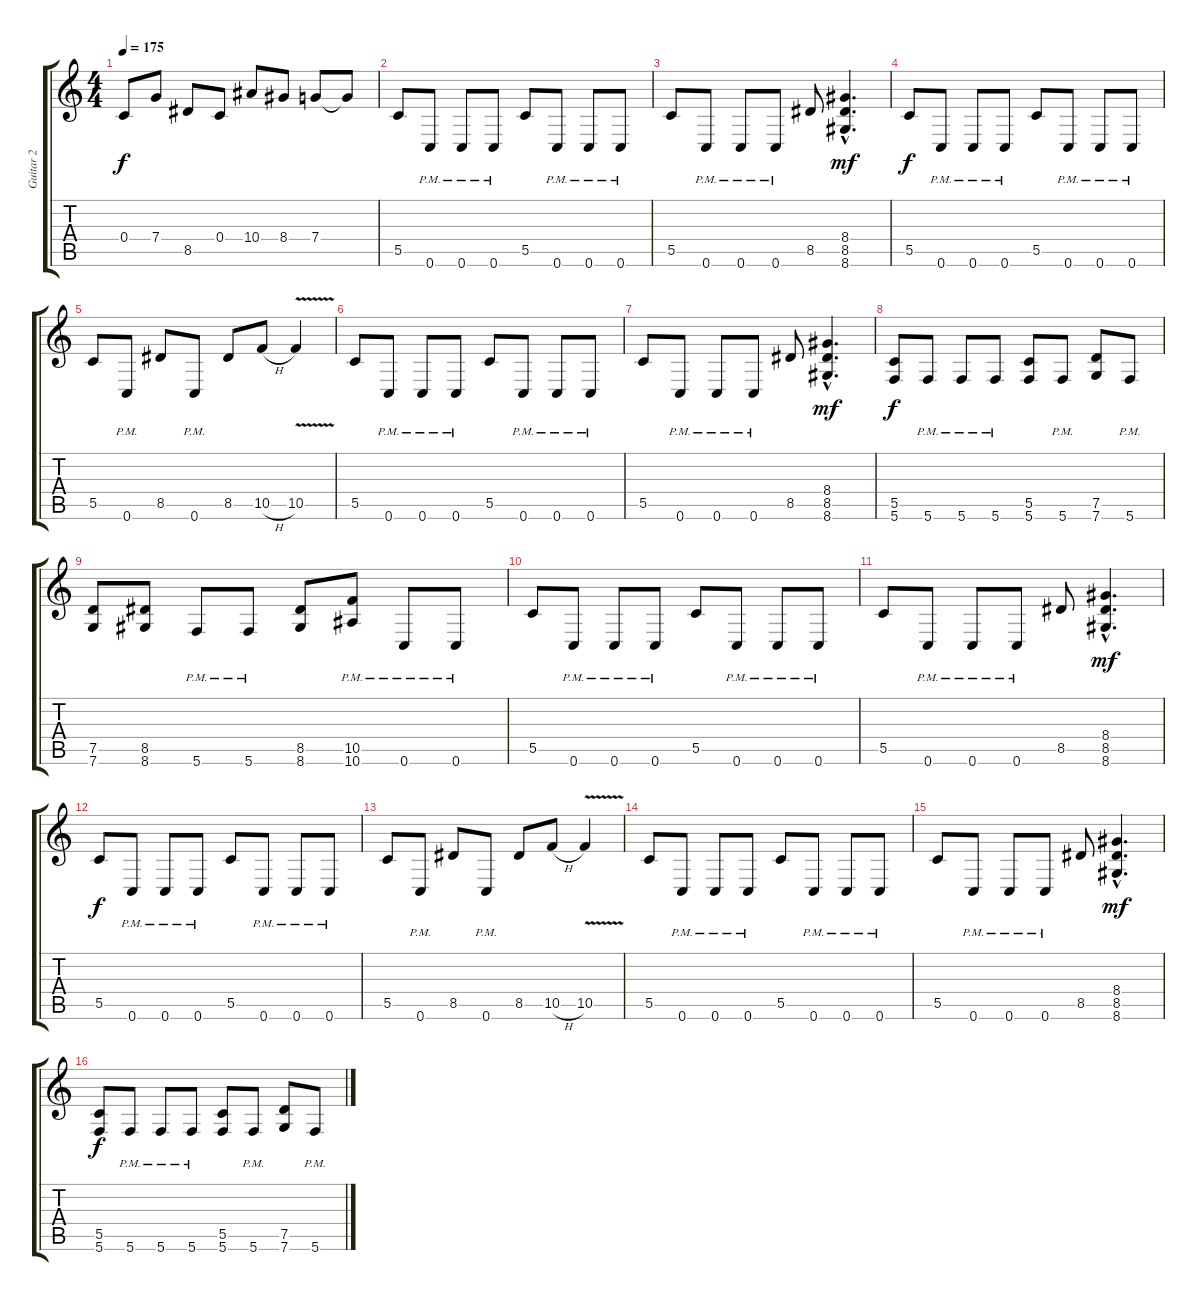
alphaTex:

\track ("Guitar 2" "Guitar 2") {instrument distortionguitar}
\staff {score tabs}
\tuning (D4 A3 F3 C3 G2 C2) {hide}
\ts (4 4)
\tempo 175
\clef g2
\ks c
0.4.8{dy f} 7.4.8 8.5.8 0.4.8 10.4.8 8.4.8 7.4.8 7.4{t}.8 |
5.5.8 0.6{pm}.8 0.6{pm}.8 0.6{pm}.8 5.5.8 0.6{pm}.8 0.6{pm}.8 0.6{pm}.8 |
5.5.8 0.6{pm}.8 0.6{pm}.8 0.6{pm}.8 8.5.8 (8.4{hac} 8.5{hac} 8.6{hac}).4{d dy mf} |
5.5.8{dy f} 0.6{pm}.8 0.6{pm}.8 0.6{pm}.8 5.5.8 0.6{pm}.8 0.6{pm}.8 0.6{pm}.8 |
5.5.8 0.6{pm}.8 8.5.8 0.6{pm}.8 8.5.8 10.5{h}.8 10.5{v}.4 |
5.5.8 0.6{pm}.8 0.6{pm}.8 0.6{pm}.8 5.5.8 0.6{pm}.8 0.6{pm}.8 0.6{pm}.8 |
5.5.8 0.6{pm}.8 0.6{pm}.8 0.6{pm}.8 8.5.8 (8.4{hac} 8.5{hac} 8.6{hac}).4{d dy mf} |
(5.5 5.6).8{dy f} 5.6{pm}.8 5.6{pm}.8 5.6{pm}.8 (5.5 5.6).8 5.6{pm}.8 (7.5 7.6).8 5.6{pm}.8 |
(7.5 7.6).8 (8.5 8.6).8 5.6{pm}.8 5.6{pm}.8 (8.5 8.6).8 (10.5 10.6{pm}).8 0.6{pm}.8 0.6{pm}.8 |
5.5.8 0.6{pm}.8 0.6{pm}.8 0.6{pm}.8 5.5.8 0.6{pm}.8 0.6{pm}.8 0.6{pm}.8 |
5.5.8 0.6{pm}.8 0.6{pm}.8 0.6{pm}.8 8.5.8 (8.4{hac} 8.5{hac} 8.6{hac}).4{d dy mf} |
5.5.8{dy f} 0.6{pm}.8 0.6{pm}.8 0.6{pm}.8 5.5.8 0.6{pm}.8 0.6{pm}.8 0.6{pm}.8 |
5.5.8 0.6{pm}.8 8.5.8 0.6{pm}.8 8.5.8 10.5{h}.8 10.5{v}.4 |
5.5.8 0.6{pm}.8 0.6{pm}.8 0.6{pm}.8 5.5.8 0.6{pm}.8 0.6{pm}.8 0.6{pm}.8 |
5.5.8 0.6{pm}.8 0.6{pm}.8 0.6{pm}.8 8.5.8 (8.4{hac} 8.5{hac} 8.6{hac}).4{d dy mf} |
(5.5 5.6).8{dy f} 5.6{pm}.8 5.6{pm}.8 5.6{pm}.8 (5.5 5.6).8 5.6{pm}.8 (7.5 7.6).8 5.6{pm}.8
